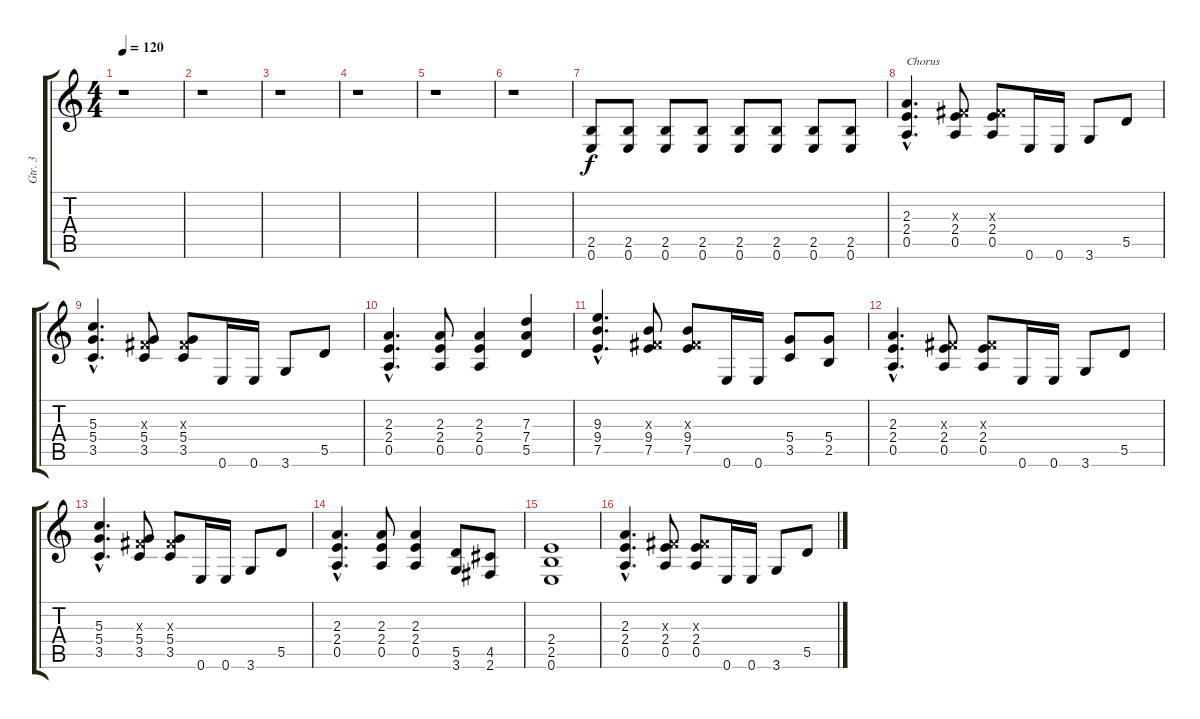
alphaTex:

\track ("Gtr. 3" "Gtr. 3") {instrument distortionguitar}
\staff {score tabs}
\tuning (E4 B3 G3 D3 A2 E2) {hide}
\ts (4 4)
\tempo 120
\clef g2
\ks c
r.1{dy f} |
r.1 |
r.1 |
r.1 |
r.1 |
r.1 |
(2.5 0.6).8 (2.5 0.6).8 (2.5 0.6).8 (2.5 0.6).8 (2.5 0.6).8 (2.5 0.6).8 (2.5 0.6).8 (2.5 0.6).8 |
(2.3{hac} 2.4{hac} 0.5{hac}).4{d txt "Chorus"} (-1.3{x} 2.4 0.5).8 (-1.3{x} 2.4 0.5).8 0.6.16 0.6.16 3.6.8 5.5.8 |
(5.3{hac} 5.4{hac} 3.5{hac}).4{d} (-1.3{x} 5.4 3.5).8 (-1.3{x} 5.4 3.5).8 0.6.16 0.6.16 3.6.8 5.5.8 |
(2.3{hac} 2.4{hac} 0.5{hac}).4{d} (2.3 2.4 0.5).8 (2.3 2.4 0.5).4 (7.3 7.4 5.5).4 |
(9.3{hac} 9.4{hac} 7.5{hac}).4{d} (-1.3{x} 9.4 7.5).8 (-1.3{x} 9.4 7.5).8 0.6.16 0.6.16 (5.4 3.5).8 (5.4 2.5).8 |
(2.3{hac} 2.4{hac} 0.5{hac}).4{d} (-1.3{x} 2.4 0.5).8 (-1.3{x} 2.4 0.5).8 0.6.16 0.6.16 3.6.8 5.5.8 |
(5.3{hac} 5.4{hac} 3.5{hac}).4{d} (-1.3{x} 5.4 3.5).8 (-1.3{x} 5.4 3.5).8 0.6.16 0.6.16 3.6.8 5.5.8 |
(2.3{hac} 2.4{hac} 0.5{hac}).4{d} (2.3 2.4 0.5).8 (2.3 2.4 0.5).4 (5.5 3.6).8 (4.5 2.6).8 |
(2.4 2.5 0.6).1 |
(2.3{hac} 2.4{hac} 0.5{hac}).4{d} (-1.3{x} 2.4 0.5).8 (-1.3{x} 2.4 0.5).8 0.6.16 0.6.16 3.6.8 5.5.8
